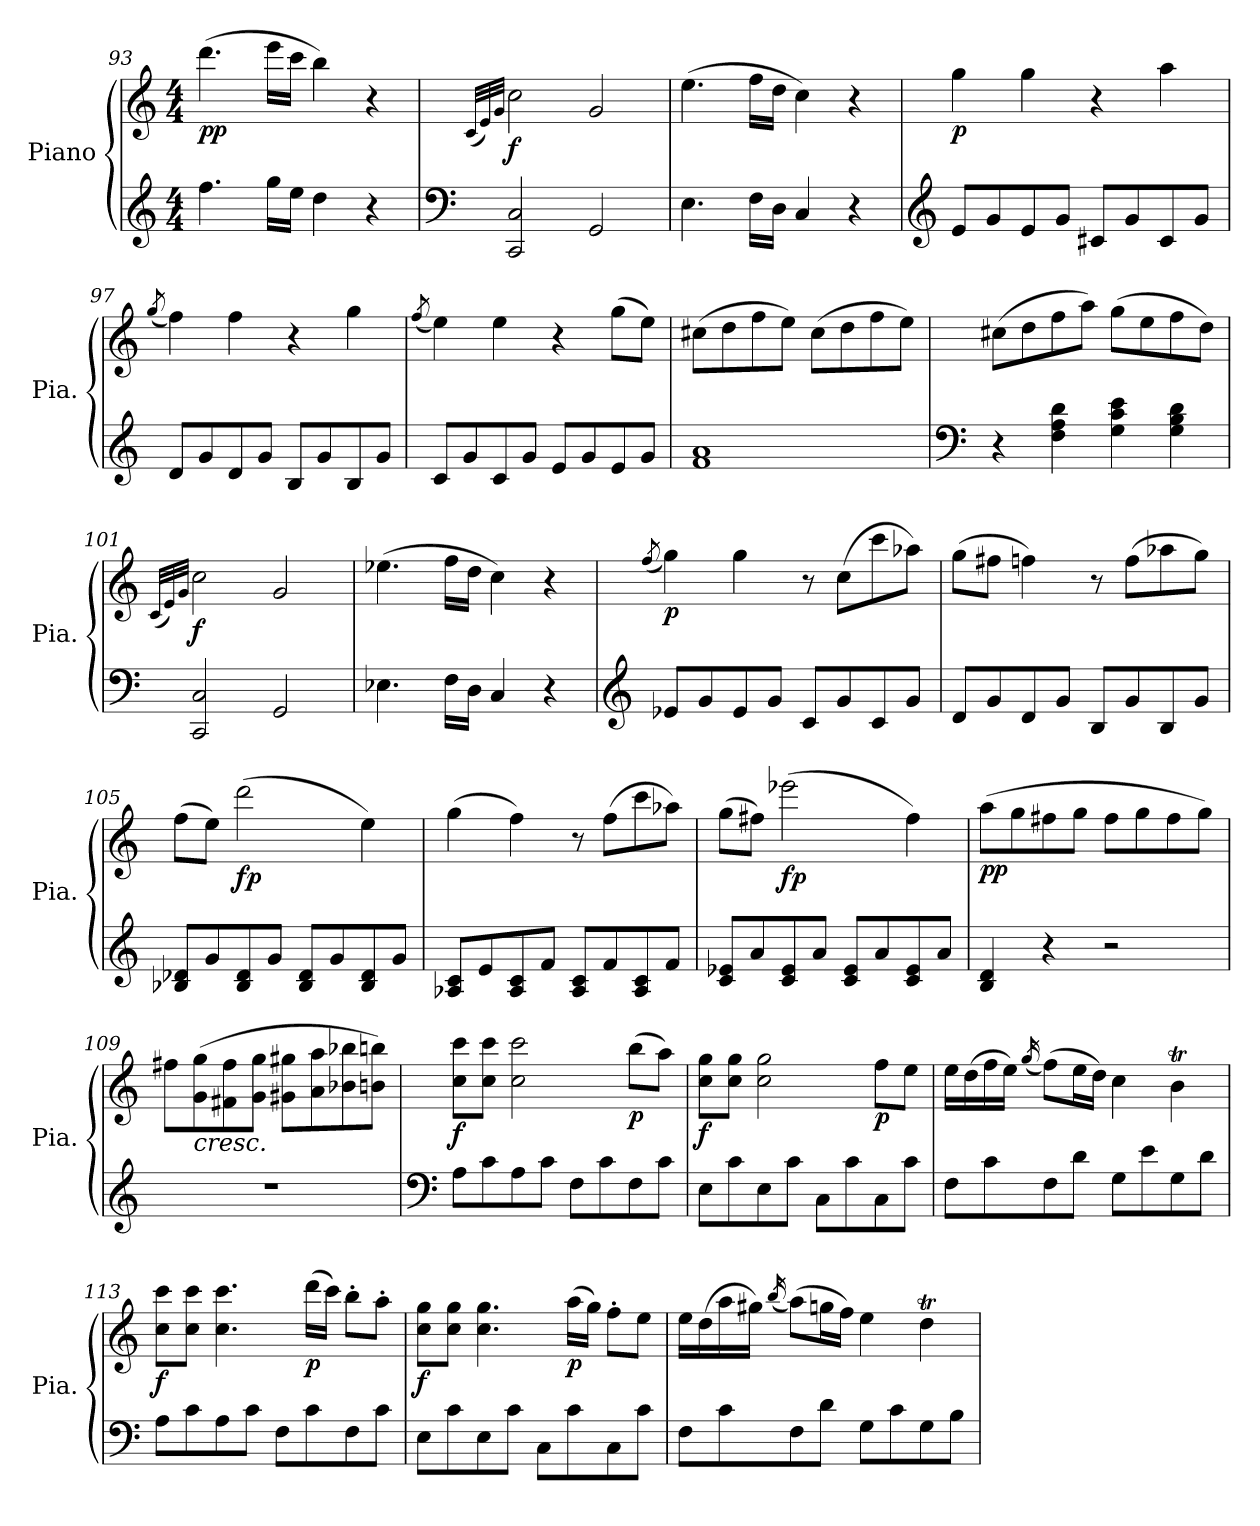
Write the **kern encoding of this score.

**kern	**kern	**dynam
*part1	*part1	*part1
*staff2	*staff1	*staff1/2
*I"Piano	*	*
*I'Pia.	*	*
*clefG2	*clefG2	*
*k[]	*k[]	*
*M4/4	*M4/4	*
=93	=93	=93
!	!	!LO:DY:b
4.ff\	(>4.ddd\	pp
16gg\LL	16eee\LL	.
16ee\JJ	16ccc\JJ	.
4dd\	4bb\)	.
4r	4r	.
=94	=94	=94
*clefF4	*	*
.	(<32qc/LLL	.
.	32qe/)	.
.	32qg/JJJ	.
!	!	!LO:DY:b
2CC/ 2C/	2cc\	f
2GG/	2g/	.
!!LO:LB:g=z
=95	=95	=95
4.E\	(>4.ee\	.
16F\LL	16ff\LL	.
16D\JJ	16dd\JJ	.
4C/	4cc\)	.
4r	4r	.
=96	=96	=96
*clefG2	*	*
!	!	!LO:DY:b
8e/L	4gg\	p
8g/	.	.
8e/	4gg\	.
8g/J	.	.
8c#X/L	4r	.
8g/	.	.
8c#/	4aa\	.
8g/J	.	.
=97	=97	=97
.	(<8qgg/	.
8d/L	4ff\)	.
8g/	.	.
8d/	4ff\	.
8g/J	.	.
8B/L	4r	.
8g/	.	.
8B/	4gg\	.
8g/J	.	.
=98	=98	=98
.	(<8qff/	.
8c/L	4ee\)	.
8g/	.	.
8c/	4ee\	.
8g/J	.	.
8e/L	4r	.
8g/	.	.
8e/	(>8gg\L	.
8g/J	8ee\J)	.
=99	=99	=99
1f 1a	(>8cc#X\L	.
.	8dd\	.
.	8ff\	.
.	8ee\J)	.
.	(>8cc#\L	.
.	8dd\	.
.	8ff\	.
.	8ee\J)	.
!!LO:LB:g=z
=100	=100	=100
*clefF4	*	*
4r	(>8cc#X\L	.
.	8dd\	.
4F\ 4A\ 4d\	8ff\	.
.	8aa\J)	.
4G\ 4c\ 4e\	(>8gg\L	.
.	8ee\	.
4G\ 4B\ 4d\	8ff\	.
.	8dd\J)	.
=101	=101	=101
.	(<32qc/LLL	.
.	32qe/)	.
.	32qg/JJJ	.
!	!	!LO:DY:b
2CC/ 2C/	2cc\	f
2GG/	2g/	.
=102	=102	=102
4.E-X\	(>4.ee-X\	.
16F\LL	16ff\LL	.
16D\JJ	16dd\JJ	.
4C/	4cc\)	.
4r	4r	.
=103	=103	=103
*clefG2	*	*
.	(<8qff/	.
!	!	!LO:DY:b
8e-X/L	4gg\)	p
8g/	.	.
8e-/	4gg\	.
8g/J	.	.
8c/L	8r	.
8g/	(>8cc\L	.
8c/	8ccc\	.
8g/J	8aa-X\J)	.
=104	=104	=104
8d/L	(>8gg\L	.
8g/	8ff#X\J	.
8d/	4ffn\)	.
8g/J	.	.
8B/L	8r	.
8g/	(>8ff\L	.
8B/	8aa-X\	.
8g/J	8gg\J)	.
!!LO:LB:g=z
=105	=105	=105
8B-X/ 8d-X/L	(>8ff\L	.
8g/	8ee\J)	.
!	!	!LO:DY:b
8B-/ 8d-/	(>2ddd\	fp
8g/J	.	.
8B-/ 8d-/L	.	.
8g/	.	.
8B-/ 8d-/	4ee\)	.
8g/J	.	.
=106	=106	=106
8A-X/ 8c/L	(>4gg\	.
8e/	.	.
8A-/ 8c/	4ff\)	.
8f/J	.	.
8A-/ 8c/L	8r	.
8f/	(>8ff\L	.
8A-/ 8c/	8ccc\	.
8f/J	8aa-X\J)	.
=107	=107	=107
8c/ 8e-X/L	(>8gg\L	.
8a/	8ff#X\J)	.
!	!	!LO:DY:b
8c/ 8e-/	(>2eee-X\	fp
8a/J	.	.
8c/ 8e-/L	.	.
8a/	.	.
8c/ 8e-/	4ff#\)	.
8a/J	.	.
=108	=108	=108
!	!	!LO:DY:b
4B/ 4d/	(>8aa\L	pp
.	8gg\	.
4r	8ff#X\	.
.	8gg\J	.
2r	8ff#\L	.
.	8gg\	.
.	8ff#\	.
.	8gg\J)	.
!!LO:LB:g=z
=109	=109	=109
1r	8ff#X\L	.
!	!LO:TX:b:i:t=cresc.	!
.	(>8g\ 8gg\	.
.	8f#X\ 8ff#\	.
.	8g\ 8gg\J	.
.	8g#X\ 8gg#X\L	.
.	8a\ 8aa\	.
.	8b-X\ 8bb-X\	.
.	8bn\ 8bbn\J)	.
=110	=110	=110
*clefF4	*	*
!	!	!LO:DY:b
8A\L	8cc\ 8ccc\L	f
8c\	8cc\ 8ccc\J	.
8A\	2cc\ 2ccc\	.
8c\J	.	.
8F\L	.	.
8c\	.	.
!	!	!LO:DY:b
8F\	(>8bb\L	p
8c\J	8aa\J)	.
=111	=111	=111
!	!	!LO:DY:b
8E\L	8cc\ 8gg\L	f
8c\	8cc\ 8gg\J	.
8E\	2cc\ 2gg\	.
8c\J	.	.
8C\L	.	.
8c\	.	.
!	!	!LO:DY:b
8C\	8ff\L	p
8c\J	8ee\J	.
=112	=112	=112
8F\L	16ee\LL	.
.	(>16dd\	.
8c\	16ff\	.
.	16ee\JJ)	.
.	(<16qgg/	.
8F\	(>8ff\L)	.
8d\J	16ee\L	.
.	16dd\JJ)	.
8G\L	4cc\	.
8e\	.	.
8G\	4bt\	.
8d\J	.	.
!!LO:PB:g=z
=113	=113	=113
!	!	!LO:DY:b
8A\L	8cc\ 8ccc\L	f
8c\	8cc\ 8ccc\J	.
8A\	4.cc\ 4.ccc\	.
8c\J	.	.
8F\L	.	.
!	!	!LO:DY:b
8c\	(>16ddd\LL	p
.	16ccc\JJ)	.
8F\	8bb'\L	.
8c\J	8aa'\J	.
=114	=114	=114
!	!	!LO:DY:b
8E\L	8cc\ 8gg\L	f
8c\	8cc\ 8gg\J	.
8E\	4.cc\ 4.gg\	.
8c\J	.	.
8C\L	.	.
!	!	!LO:DY:b
8c\	(>16aa\LL	p
.	16gg\JJ)	.
8C\	8ff'\L	.
8c\J	8ee\J	.
=115	=115	=115
8F\L	16ee\LL	.
.	(>16dd\	.
8c\	16aa\	.
.	16gg#X\JJ)	.
.	(<16qbb/	.
8F\	(>8aa\L)	.
8d\J	16ggn\L	.
.	16ff\JJ)	.
8G\L	4ee\	.
8c\	.	.
8G\	4ddT\	.
8B\J	.	.
=	=	=
*-	*-	*-
